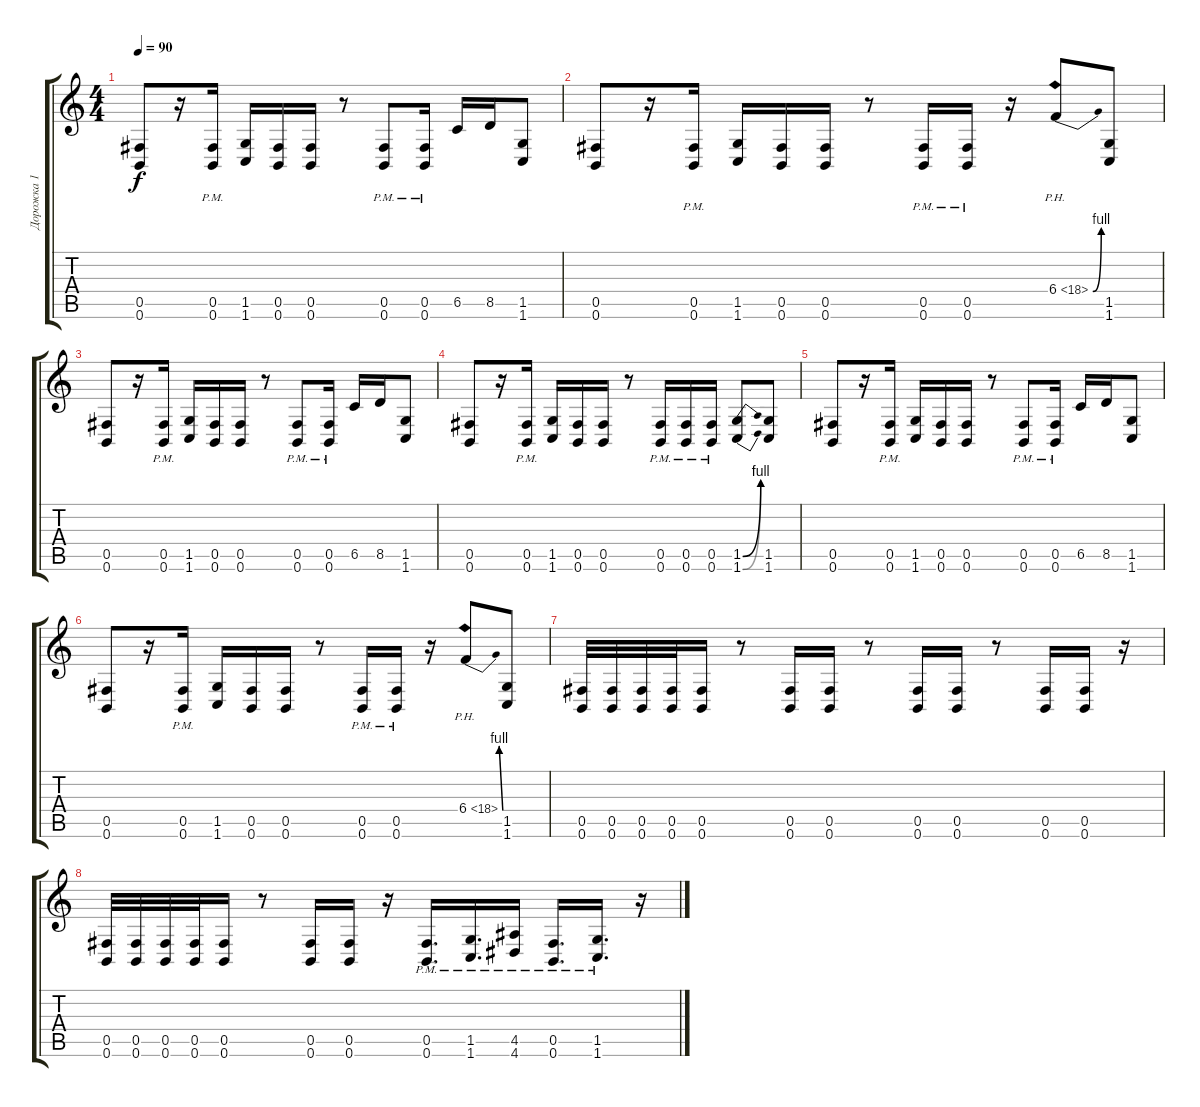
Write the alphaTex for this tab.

\track ("Дорожка 1" "Дорожка 1") {instrument distortionguitar}
\staff {score tabs}
\tuning (Db4 Ab3 E3 B2 Gb2 B1) {hide}
\ts (4 4)
\tempo 90
\clef g2
\ks c
(0.5 0.6).8{dy f} r.16 (0.5{pm} 0.6{pm}).16 (1.5 1.6).16 (0.5 0.6).16 (0.5 0.6).16 r.8 (0.5{pm} 0.6).8 (0.5{pm} 0.6{pm}).16 6.5.16 8.5.16 (1.5 1.6).8 |
(0.5 0.6).8 r.16 (0.5{pm} 0.6{pm}).16 (1.5 1.6).16 (0.5 0.6).16 (0.5 0.6).16 r.8 (0.5{pm} 0.6).16 (0.5{pm} 0.6{pm}).16 r.16 6.4{be (bend 0 0 60 4) ph 12}.8 (1.5 1.6).8 |
(0.5 0.6).8 r.16 (0.5{pm} 0.6{pm}).16 (1.5 1.6).16 (0.5 0.6).16 (0.5 0.6).16 r.8 (0.5{pm} 0.6).8 (0.5{pm} 0.6{pm}).16 6.5.16 8.5.16 (1.5 1.6).8 |
(0.5 0.6).8 r.16 (0.5{pm} 0.6{pm}).16 (1.5 1.6).16 (0.5 0.6).16 (0.5 0.6).16 r.8 (0.5{pm} 0.6).16 (0.5{pm} 0.6{pm}).16 (0.5{pm} 0.6{pm}).16 (1.5{be (bend 0 0 60 4)} 1.6{be (bend 0 0 60 4)}).8 (1.5 1.6).8 |
(0.5 0.6).8 r.16 (0.5{pm} 0.6{pm}).16 (1.5 1.6).16 (0.5 0.6).16 (0.5 0.6).16 r.8 (0.5{pm} 0.6).8 (0.5{pm} 0.6{pm}).16 6.5.16 8.5.16 (1.5 1.6).8 |
(0.5 0.6).8 r.16 (0.5{pm} 0.6{pm}).16 (1.5 1.6).16 (0.5 0.6).16 (0.5 0.6).16 r.8 (0.5{pm} 0.6).16 (0.5{pm} 0.6{pm}).16 r.16 6.4{be (bend 0 0 60 4) ph 12}.8 (1.5 1.6).8 |
(0.5 0.6).32 (0.5 0.6).32 (0.5 0.6).32 (0.5 0.6).32 (0.5 0.6).16 r.8 (0.5 0.6).16 (0.5 0.6).16 r.8 (0.5 0.6).16 (0.5 0.6).16 r.8 (0.5 0.6).16 (0.5 0.6).16 r.16 |
(0.5 0.6).32 (0.5 0.6).32 (0.5 0.6).32 (0.5 0.6).32 (0.5 0.6).16 r.8 (0.5 0.6).16 (0.5 0.6).16 r.16 (0.5{pm} 0.6{pm}).16{d} (1.5{pm} 1.6{pm}).16{d} (4.5{pm} 4.6{pm}).16 (0.5{pm} 0.6{pm}).16{d} (1.5{pm} 1.6{pm}).16{d} r.16
